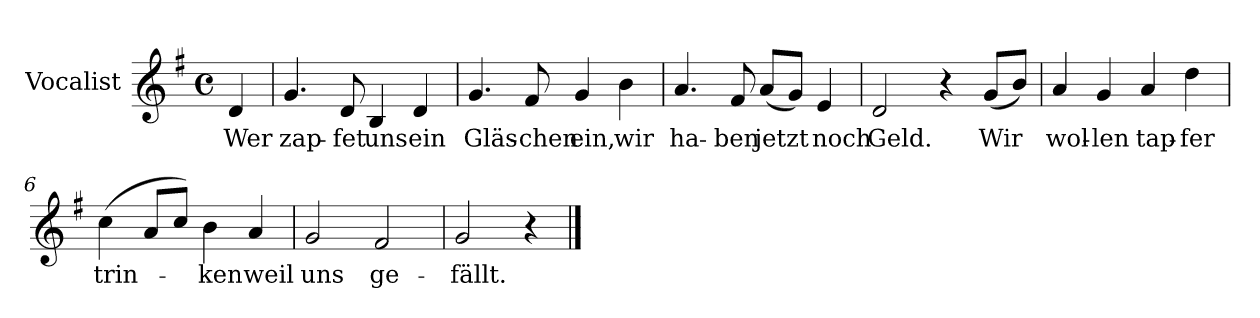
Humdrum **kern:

**kern	**text
*part1	*part1
*staff1	*staff1
*I"Vocalist	*
*k[f#]	*
*G:	*
*M4/4	*
*met(c)	*
=	=
4d	Wer
=1	=1
4.g	zap-
8d	-fet
4B	uns
4d	ein
=2	=2
4.g	Gläs-
8f#	-chen
4g	ein,
4b	wir
=3	=3
4.a	ha-
8f#	-ben
(8aL	jetzt
8gJ)	.
4e	noch
=4	=4
2d	Geld.
4r	.
(8gL	Wir
8bJ)	.
=5	=5
4a	wol-
4g	-len
4a	tap-
4dd	-fer
=6	=6
(<4cc	trin-
8a/L	.
8ccJ)	.
4b	-ken
4a	weil
=7	=7
2g	uns
2f#	ge-
=8	=8
2g	-fällt.
4r	.
==	==
*-	*-
